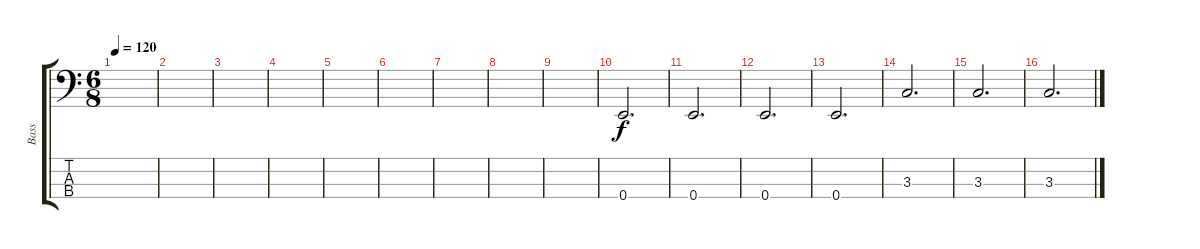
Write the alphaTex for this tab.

\track ("Bass" "Bass") {instrument electricbasspick}
\staff {score tabs}
\tuning (G2 D2 A1 E1) {hide}
\ts (6 8)
\tempo 120
\clef f4
\ks c
|
|
|
|
|
|
|
|
|
0.4.2{d} |
0.4.2{d} |
0.4.2{d} |
0.4.2{d} |
3.3.2{d} |
3.3.2{d} |
3.3.2{d}
